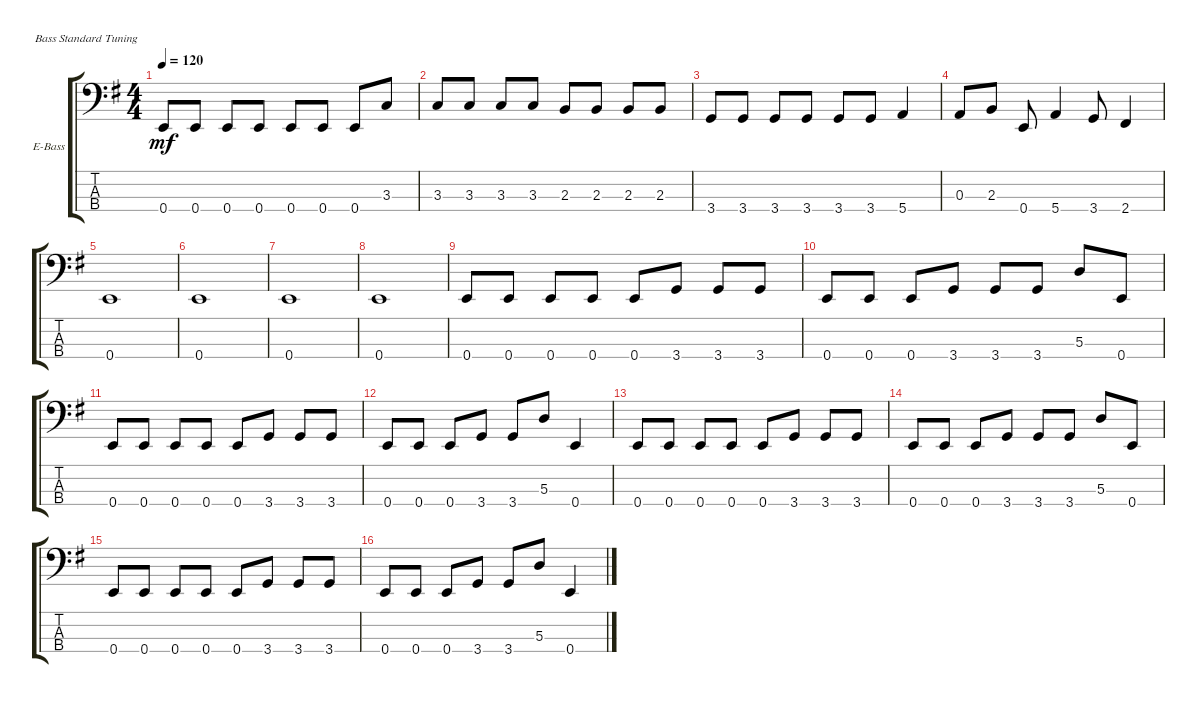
\defaultSystemsLayout 4
\bracketExtendMode groupsimilarinstruments
\firstSystemTrackNameOrientation horizontal
\otherSystemsTrackNameOrientation horizontal
\track ("Electric Bass" "E-Bass") {instrument electricbassfinger}
\staff {score tabs}
\tuning (G2 D2 A1 E1)
\ts (4 4)
\tempo 120
\clef f4
\ks eminor
0.4.8{dy mf} 0.4.8 0.4.8 0.4.8 0.4.8 0.4.8 0.4.8 3.3.8 |
3.3.8 3.3.8 3.3.8 3.3.8 2.3.8 2.3.8 2.3.8 2.3.8 |
3.4.8 3.4.8 3.4.8 3.4.8 3.4.8 3.4.8 5.4.4 |
0.3.8 2.3.8 0.4.8 5.4.4 3.4.8 2.4.4 |
0.4.1 |
0.4.1 |
0.4.1 |
0.4.1 |
0.4.8 0.4.8 0.4.8 0.4.8 0.4.8 3.4.8 3.4.8 3.4.8 |
0.4.8 0.4.8 0.4.8 3.4.8 3.4.8 3.4.8 5.3.8 0.4.8 |
0.4.8 0.4.8 0.4.8 0.4.8 0.4.8 3.4.8 3.4.8 3.4.8 |
0.4.8 0.4.8 0.4.8 3.4.8 3.4.8 5.3.8 0.4.4 |
0.4.8 0.4.8 0.4.8 0.4.8 0.4.8 3.4.8 3.4.8 3.4.8 |
0.4.8 0.4.8 0.4.8 3.4.8 3.4.8 3.4.8 5.3.8 0.4.8 |
0.4.8 0.4.8 0.4.8 0.4.8 0.4.8 3.4.8 3.4.8 3.4.8 |
0.4.8 0.4.8 0.4.8 3.4.8 3.4.8 5.3.8 0.4.4
